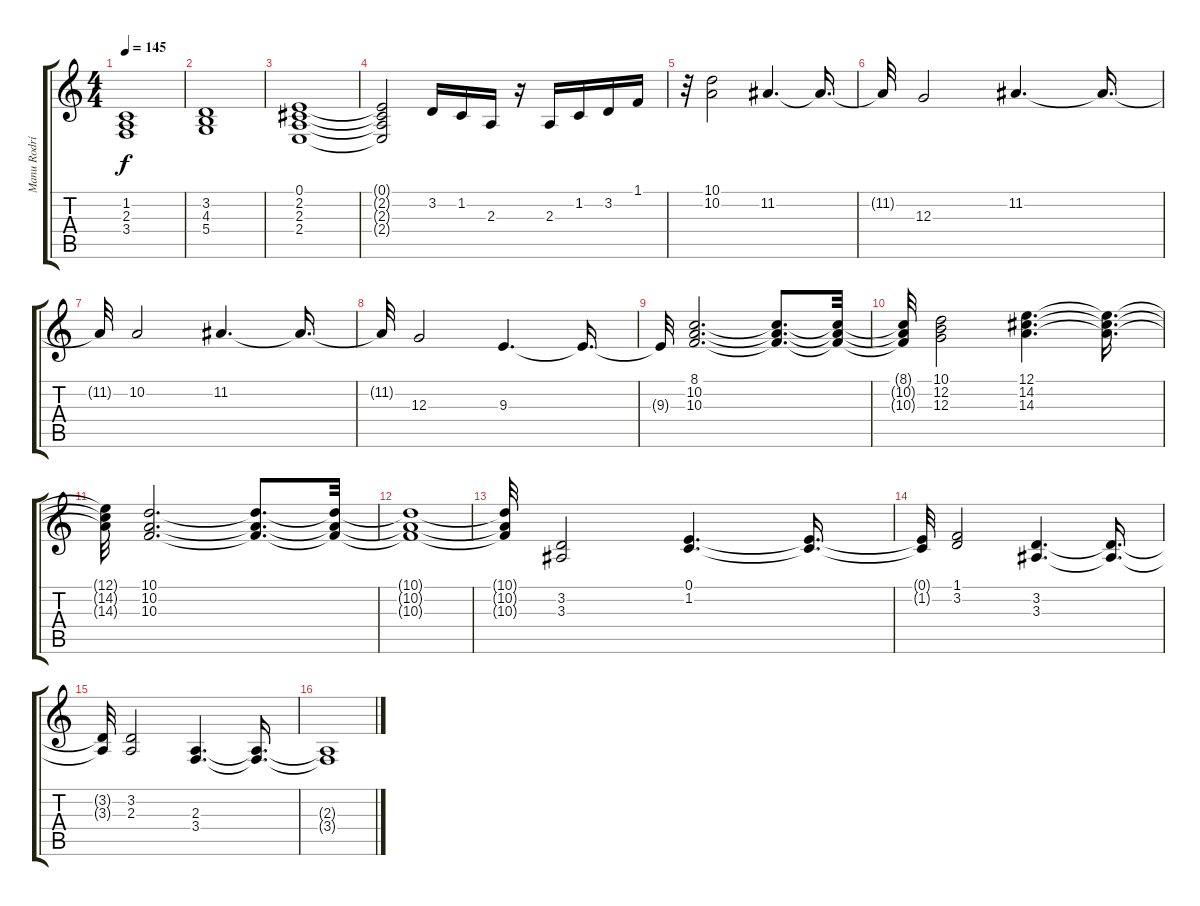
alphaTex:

\track ("Manu Rodríguez" "Manu Rodrí") {instrument stringensemble1}
\staff {score tabs}
\tuning (E4 B3 G3 D3 A2 E2) {hide}
\ts (4 4)
\tempo 145
\clef g2
\ks c
(1.2 2.3 3.4).1{dy f} |
(3.2 4.3 5.4).1 |
(0.1 2.2 2.3 2.4).1 |
(0.1{t} 2.2{t} 2.3{t} 2.4{t}).2 3.2.16 1.2.16 2.3.16 r.16 2.3.16 1.2.16 3.2.16 1.1.16 |
r.32 (10.1 10.2).2 11.2.4{d} 11.2{t}.16{d} |
11.2{t}.32 12.3.2 11.2.4{d} 11.2{t}.16{d} |
11.2{t}.32 10.2.2 11.2.4{d} 11.2{t}.16{d} |
11.2{t}.32 12.3.2 9.3.4{d} 9.3{t}.16{d} |
9.3{t}.32 (8.1 10.2 10.3).2{d} (8.1{t} 10.2{t} 10.3{t}).8{d} (8.1{t} 10.2{t} 10.3{t}).32 |
(8.1{t} 10.2{t} 10.3{t}).32 (10.1 12.2 12.3).2 (12.1 14.2 14.3).4{d} (12.1{t} 14.2{t} 14.3{t}).16{d} |
(12.1{t} 14.2{t} 14.3{t}).32 (10.1 10.2 10.3).2{d} (10.1{t} 10.2{t} 10.3{t}).8{d} (10.1{t} 10.2{t} 10.3{t}).32 |
(10.1{t} 10.2{t} 10.3{t}).1 |
(10.1{t} 10.2{t} 10.3{t}).32 (3.2 3.3).2 (0.1 1.2).4{d} (0.1{t} 1.2{t}).16{d} |
(0.1{t} 1.2{t}).32 (1.1 3.2).2 (3.2 3.3).4{d} (3.2{t} 3.3{t}).16{d} |
(3.2{t} 3.3{t}).32 (3.2 2.3).2 (2.3 3.4).4{d} (2.3{t} 3.4{t}).16{d} |
(2.3{t} 3.4{t}).1
